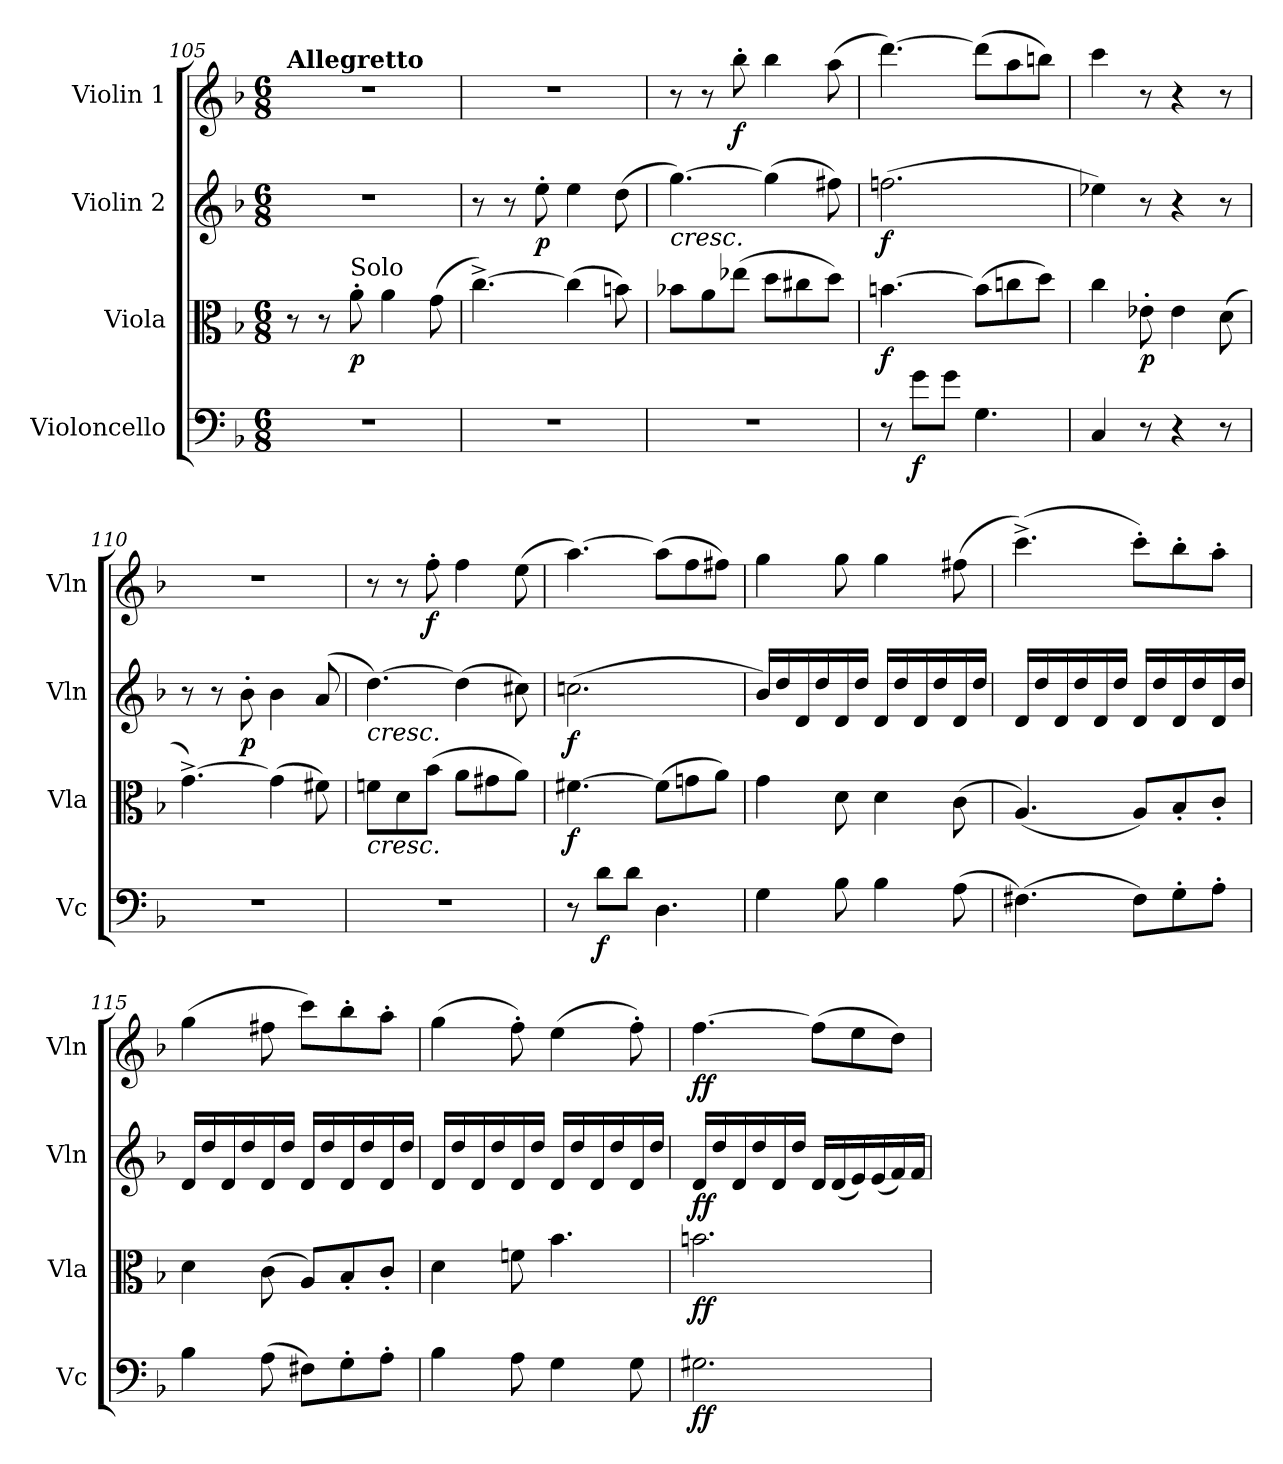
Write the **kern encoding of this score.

**kern	**dynam	**kern	**dynam	**kern	**dynam	**kern	**dynam
*part4	*part4	*part3	*part3	*part2	*part2	*part1	*part1
*staff4	*staff4	*staff3	*staff3	*staff2	*staff2	*staff1	*staff1
*I"Violoncello	*	*I"Viola	*	*I"Violin 2	*	*I"Violin 1	*
*I'Vc	*	*I'Vla	*	*I'Vln	*	*I'Vln	*
!!LO:PB:g=z
*clefF4	*	*clefC3	*	*clefG2	*	*clefG2	*
*k[b-]	*	*k[b-]	*	*k[b-]	*	*k[b-]	*
*M6/8	*	*M6/8	*	*M6/8	*	*M6/8	*
=105	=105	=105	=105	=105	=105	=105	=105
!	!	!	!	!	!	!LO:TX:a:B:t=Allegretto	!
2.r	.	8r	.	2.r	.	2.r	.
.	.	8r	.	.	.	.	.
!	!	!LO:TX:a:t=Solo	!	!	!	!	!
!	!	!	!LO:DY:b	!	!	!	!
.	.	8a'\	p	.	.	.	.
.	.	4a\	.	.	.	.	.
.	.	(8g\	.	.	.	.	.
=106	=106	=106	=106	=106	=106	=106	=106
2.r	.	[>4.cc^\)	.	8r	.	2.r	.
.	.	.	.	8r	.	.	.
!	!	!	!	!	!LO:DY:b	!	!
.	.	.	.	8ee'\	p	.	.
.	.	(4cc\]	.	4ee\	.	.	.
.	.	8bn\)	.	(>8dd\	.	.	.
=107	=107	=107	=107	=107	=107	=107	=107
!	!	!	!	!LO:TX:b:i:t=cresc.	!	!	!
2.r	.	8b-X\L	.	[4.gg\)	.	8r	.
.	.	8a\	.	.	.	8r	.
!	!	!	!	!	!	!	!LO:DY:b
.	.	(8ee-X\J	.	.	.	8bb-'\	f
.	.	8dd\L	.	(>4gg\]	.	4bb-\	.
.	.	8cc#X\	.	.	.	.	.
.	.	8dd\J)	.	8ff#X\)	.	(8aa\	.
=108	=108	=108	=108	=108	=108	=108	=108
!	!	!	!LO:DY:b	!	!LO:DY:b	!	!
8r	.	[>4.bn\	f	(>2.ffn\	f	[>4.ddd\)	.
!	!LO:DY:b	!	!	!	!	!	!
8g\L	f	.	.	.	.	.	.
8g\J	.	.	.	.	.	.	.
4.G\	.	(>8b\L]	.	.	.	(8ddd\L]	.
.	.	8ccn\	.	.	.	8aa\	.
.	.	8dd\J)	.	.	.	8bbn\J)	.
=109	=109	=109	=109	=109	=109	=109	=109
4C/	.	4cc\	.	4ee-X\)	.	4ccc\	.
!	!	!	!LO:DY:b	!	!	!	!
8r	.	8e-X'\	p	8r	.	8r	.
4r	.	4e-\	.	4r	.	4r	.
8r	.	(8d\	.	8r	.	8r	.
=110	=110	=110	=110	=110	=110	=110	=110
2.r	.	[>4.g^\)	.	8r	.	2.r	.
.	.	.	.	8r	.	.	.
!	!	!	!	!	!LO:DY:b	!	!
.	.	.	.	8b-'\	p	.	.
.	.	(4g\]	.	4b-\	.	.	.
.	.	8f#X\)	.	(8a/	.	.	.
!!LO:LB:g=z
=111	=111	=111	=111	=111	=111	=111	=111
!	!	!	!	!LO:TX:b:i:t=cresc.	!	!	!
!	!	!LO:TX:b:i:t=cresc.	!	!	!	!	!
2.r	.	8fn\L	.	[4.dd\)	.	8r	.
.	.	8d\	.	.	.	8r	.
!	!	!	!	!	!	!	!LO:DY:b
.	.	(>8b-\J	.	.	.	8ff'\	f
.	.	8a\L	.	(>4dd\]	.	4ff\	.
.	.	8g#X\	.	.	.	.	.
.	.	8a\J)	.	8cc#X\)	.	(8ee\	.
=112	=112	=112	=112	=112	=112	=112	=112
!	!	!	!LO:DY:b	!	!LO:DY:b	!	!
8r	.	[>4.f#X\	f	(2.ccn\	f	[>4.aa\)	.
!	!LO:DY:b	!	!	!	!	!	!
8d\L	f	.	.	.	.	.	.
8d\J	.	.	.	.	.	.	.
4.D\	.	(8f#\L]	.	.	.	(8aa\L]	.
.	.	8gn\	.	.	.	8ff\	.
.	.	8a\J)	.	.	.	8ff#X\J)	.
=113	=113	=113	=113	=113	=113	=113	=113
4G\	.	4g\	.	16b-/LL)	.	4gg\	.
.	.	.	.	16dd/	.	.	.
.	.	.	.	16d/	.	.	.
.	.	.	.	16dd/	.	.	.
8B-\	.	8d\	.	16d/	.	8gg\	.
.	.	.	.	16dd/JJ	.	.	.
4B-\	.	4d\	.	16d/LL	.	4gg\	.
.	.	.	.	16dd/	.	.	.
.	.	.	.	16d/	.	.	.
.	.	.	.	16dd/	.	.	.
(8A\	.	(8c\	.	16d/	.	(8ff#X\	.
.	.	.	.	16dd/JJ	.	.	.
=114	=114	=114	=114	=114	=114	=114	=114
(4.F#X\)	.	(4.A/)	.	16d/LL	.	(4.ccc^\)	.
.	.	.	.	16dd/	.	.	.
.	.	.	.	16d/	.	.	.
.	.	.	.	16dd/	.	.	.
.	.	.	.	16d/	.	.	.
.	.	.	.	16dd/JJ	.	.	.
8F#\L)	.	8A/L)	.	16d/LL	.	8ccc'\L)	.
.	.	.	.	16dd/	.	.	.
8G'\	.	8B-'/	.	16d/	.	8bb-'\	.
.	.	.	.	16dd/	.	.	.
8A'\J	.	8c'/J	.	16d/	.	8aa'\J	.
.	.	.	.	16dd/JJ	.	.	.
!!LO:LB:g=z
=115	=115	=115	=115	=115	=115	=115	=115
4B-\	.	4d\	.	16d/LL	.	(4gg\	.
.	.	.	.	16dd/	.	.	.
.	.	.	.	16d/	.	.	.
.	.	.	.	16dd/	.	.	.
(8A\	.	(8c\	.	16d/	.	8ff#X\	.
.	.	.	.	16dd/JJ	.	.	.
8F#X\L)	.	8A/L)	.	16d/LL	.	8ccc\L)	.
.	.	.	.	16dd/	.	.	.
8G'\	.	8B-'/	.	16d/	.	8bb-'\	.
.	.	.	.	16dd/	.	.	.
8A'\J	.	8c'/J	.	16d/	.	8aa'\J	.
.	.	.	.	16dd/JJ	.	.	.
!!LO:LB:g=z
=116	=116	=116	=116	=116	=116	=116	=116
4B-\	.	4d\	.	16d/LL	.	(4gg\	.
.	.	.	.	16dd/	.	.	.
.	.	.	.	16d/	.	.	.
.	.	.	.	16dd/	.	.	.
8A\	.	8fn\	.	16d/	.	8ff'\)	.
.	.	.	.	16dd/JJ	.	.	.
4G\	.	4.b-\	.	16d/LL	.	(4ee\	.
.	.	.	.	16dd/	.	.	.
.	.	.	.	16d/	.	.	.
.	.	.	.	16dd/	.	.	.
8G\	.	.	.	16d/	.	8ff'\)	.
.	.	.	.	16dd/JJ	.	.	.
=117	=117	=117	=117	=117	=117	=117	=117
!	!LO:DY:b	!	!LO:DY:b	!	!LO:DY:b	!	!LO:DY:b
2.G#X\	ff	2.bn\	ff	16d/LL	ff	[4.ff\	ff
.	.	.	.	16dd/	.	.	.
.	.	.	.	16d/	.	.	.
.	.	.	.	16dd/	.	.	.
.	.	.	.	16d/	.	.	.
.	.	.	.	16dd/JJ	.	.	.
.	.	.	.	16d/LL	.	(8ff\L]	.
.	.	.	.	(<16d/	.	.	.
.	.	.	.	16e/)	.	8ee\	.
.	.	.	.	(<16e/	.	.	.
.	.	.	.	16f/)	.	8dd\J)	.
.	.	.	.	16f/JJ	.	.	.
=	=	=	=	=	=	=	=
*-	*-	*-	*-	*-	*-	*-	*-
